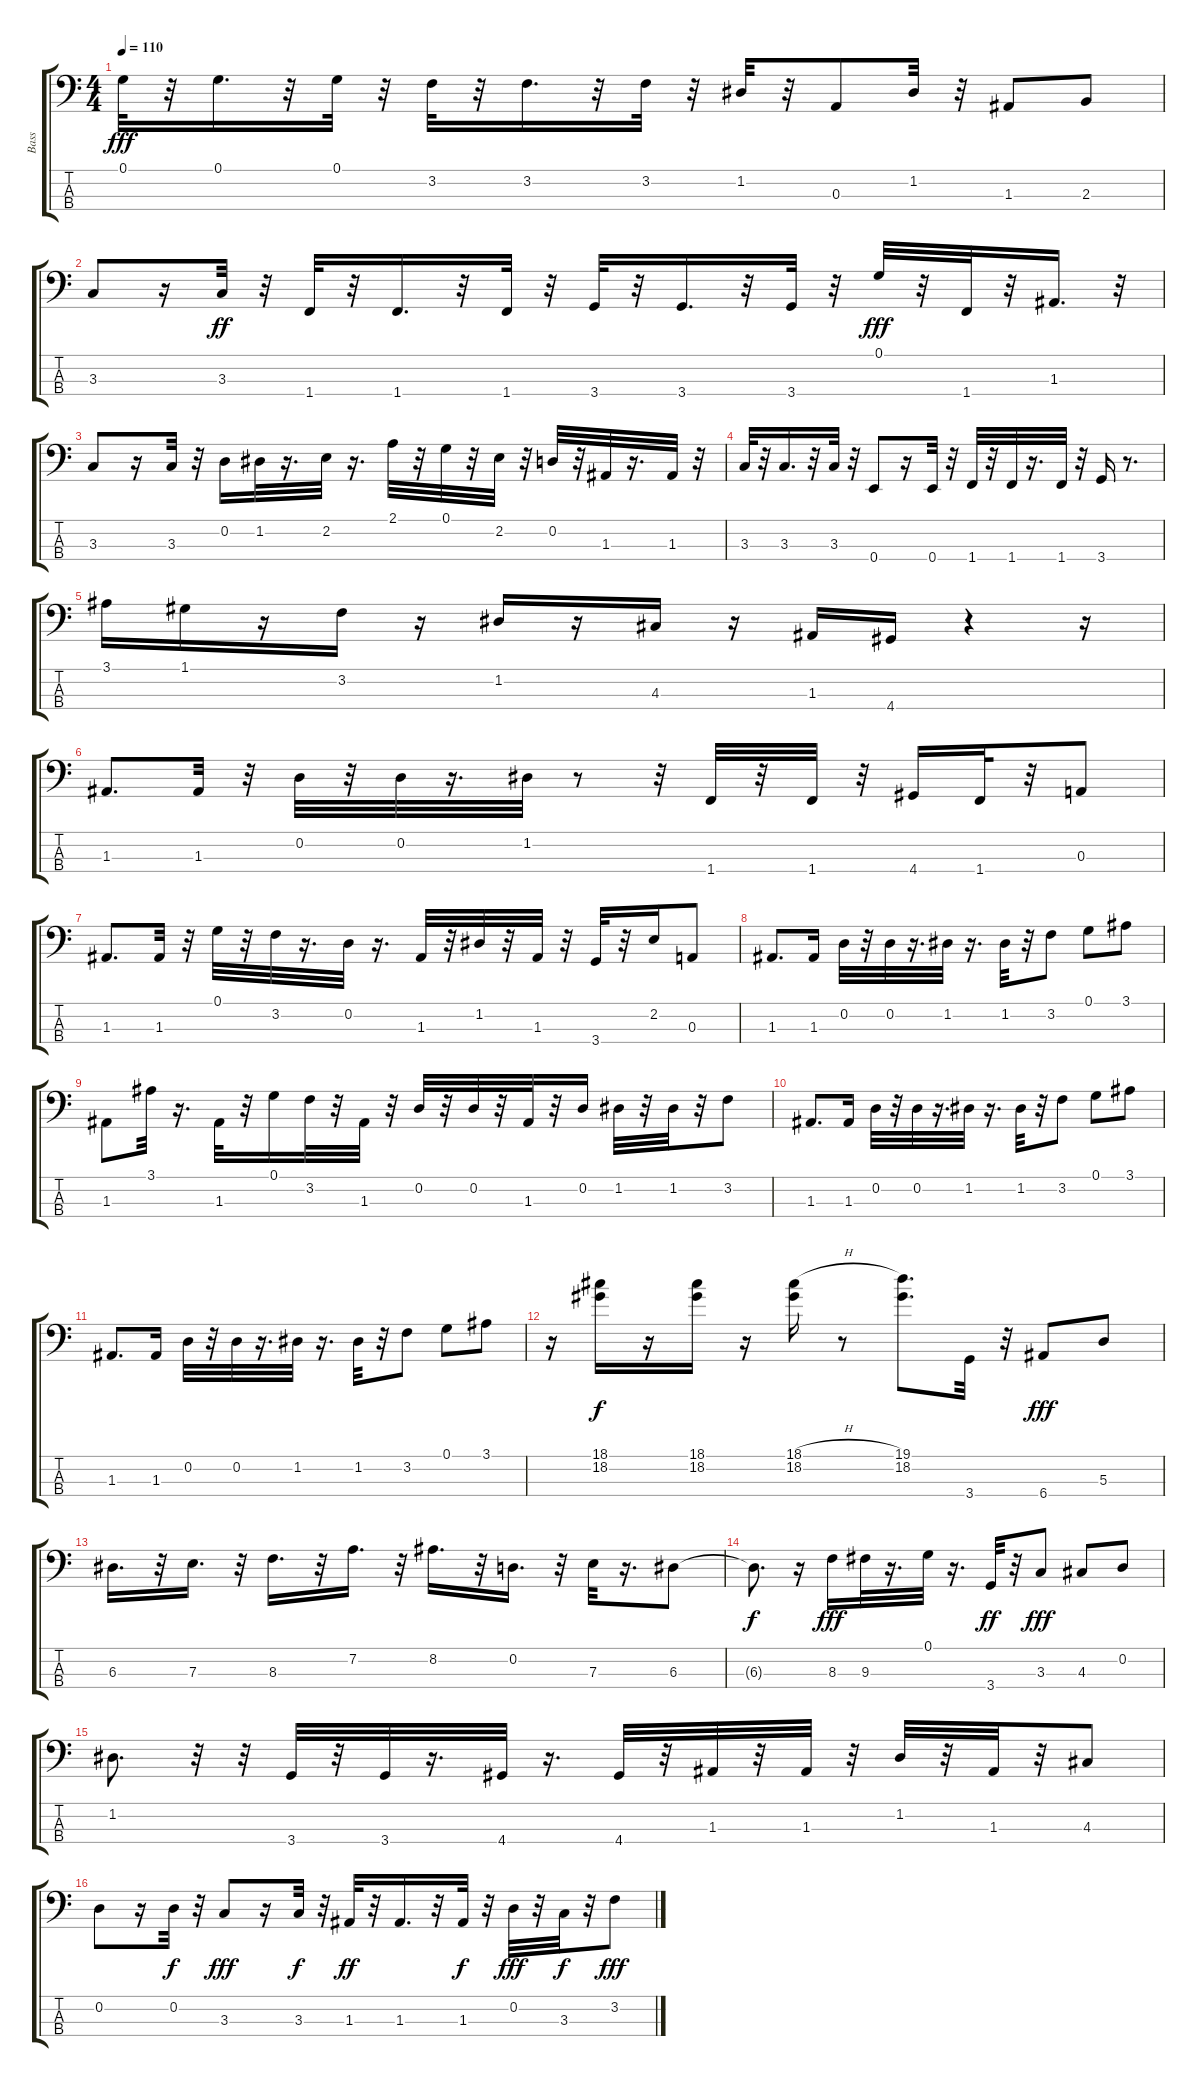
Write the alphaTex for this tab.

\track ("Bass" "Bass") {instrument fretlessbass}
\staff {score tabs}
\tuning (G2 D2 A1 E1) {hide}
\ts (4 4)
\tempo 110
\clef f4
\ks c
0.1.32{dy fff} r.32 0.1.16{d} r.32 0.1.32 r.32 3.2.32 r.32 3.2.16{d} r.32 3.2.32 r.32 1.2.32 r.32 0.3.8 1.2.32 r.32 1.3.8 2.3.8 |
3.3.8 r.16 3.3.32{dy ff} r.32 1.4.32 r.32 1.4.16{d} r.32 1.4.32 r.32 3.4.32 r.32 3.4.16{d} r.32 3.4.32 r.32 0.1.32{dy fff} r.32 1.4.32 r.32 1.3.16{d} r.32 |
3.3.8 r.16 3.3.32 r.32 0.2.16 1.2.32 r.16{d} 2.2.32 r.16{d} 2.1.32 r.32 0.1.32 r.32 2.2.32 r.32 0.2.32 r.32 1.3.32 r.16{d} 1.3.32 r.32 |
3.3.32 r.32 3.3.16{d} r.32 3.3.32 r.32 0.4.8 r.16 0.4.32 r.32 1.4.32 r.32 1.4.32 r.16{d} 1.4.32 r.32 3.4.16 r.8{d} |
3.1.16 1.1.16 r.16 3.2.16 r.16 1.2.16 r.16 4.3.16 r.16 1.3.16 4.4.16 r.4 r.16 |
1.3.8{d} 1.3.32 r.32 0.2.32 r.32 0.2.32 r.16{d} 1.2.32 r.8 r.32 1.4.32 r.32 1.4.32 r.32 4.4.16 1.4.32 r.32 0.3.8 |
1.3.8{d} 1.3.32 r.32 0.1.32 r.32 3.2.32 r.16{d} 0.2.32 r.16{d} 1.3.32 r.32 1.2.32 r.32 1.3.32 r.32 3.4.32 r.32 2.2.16 0.3.8 |
1.3.8{d} 1.3.16 0.2.32 r.32 0.2.32 r.16{d} 1.2.32 r.16{d} 1.2.32 r.32 3.2.8 0.1.8 3.1.8 |
1.3.8 3.1.32 r.16{d} 1.3.32 r.32 0.1.16 3.2.32 r.32 1.3.32 r.32 0.2.32 r.32 0.2.32 r.32 1.3.32 r.32 0.2.16 1.2.32 r.32 1.2.32 r.32 3.2.8 |
1.3.8{d} 1.3.16 0.2.32 r.32 0.2.32 r.16{d} 1.2.32 r.16{d} 1.2.32 r.32 3.2.8 0.1.8 3.1.8 |
1.3.8{d} 1.3.16 0.2.32 r.32 0.2.32 r.16{d} 1.2.32 r.16{d} 1.2.32 r.32 3.2.8 0.1.8 3.1.8 |
r.16 (18.1 18.2).16{dy f} r.16 (18.1 18.2).16 r.16 (18.1{h} 18.2).16 r.8 (19.1 18.2).8{d} 3.4.32 r.32 6.4.8{dy fff} 5.3.8 |
6.3.16{d} r.32 7.3.16{d} r.32 8.3.16{d} r.32 7.2.16{d} r.32 8.2.16{d} r.32 0.2.16{d} r.32 7.3.32 r.16{d} 6.3.8 |
6.3{t}.8{d dy f} r.16 8.3.16{dy fff} 9.3.32 r.16{d} 0.1.32 r.16{d} 3.4.32{dy ff} r.32 3.3.8{dy fff} 4.3.8 0.2.8 |
1.2.8{d} r.32 r.32 3.4.32 r.32 3.4.32 r.16{d} 4.4.32 r.16{d} 4.4.32 r.32 1.3.32 r.32 1.3.32 r.32 1.2.32 r.32 1.3.32 r.32 4.3.8 |
0.2.8 r.16 0.2.32{dy f} r.32 3.3.8{dy fff} r.16 3.3.32{dy f} r.32 1.3.32{dy ff} r.32 1.3.16{d} r.32 1.3.32{dy f} r.32 0.2.32{dy fff} r.32 3.3.32{dy f} r.32 3.2.8{dy fff}
